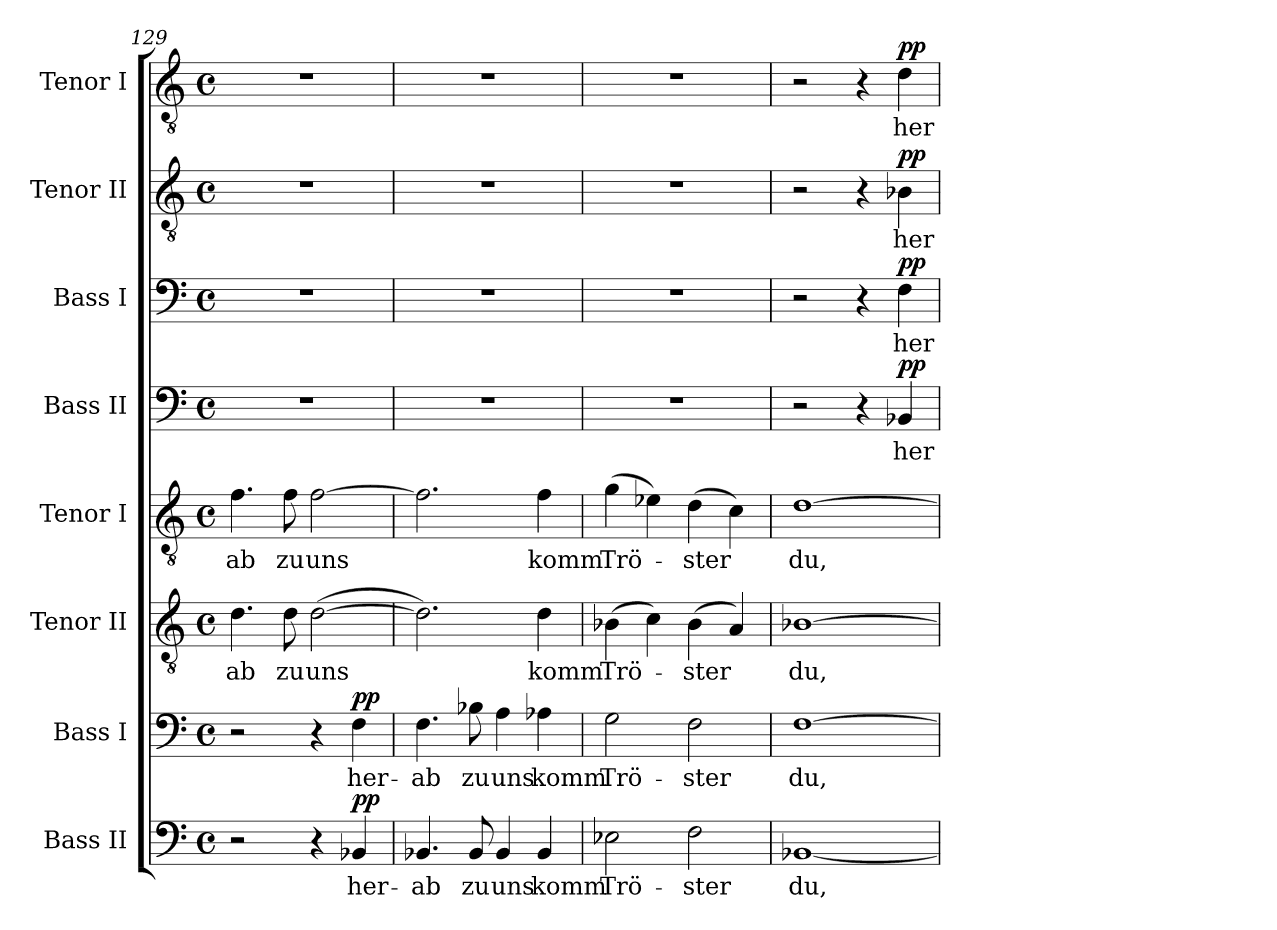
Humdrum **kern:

**kern	**text	**dynam	**kern	**text	**dynam	**kern	**text	**kern	**text	**kern	**text	**dynam	**kern	**text	**dynam	**kern	**text	**dynam	**kern	**text	**dynam
*part8	*part8	*part8	*part7	*part7	*part7	*part6	*part6	*part5	*part5	*part4	*part4	*part4	*part3	*part3	*part3	*part2	*part2	*part2	*part1	*part1	*part1
*staff8	*staff8	*staff8	*staff7	*staff7	*staff7	*staff6	*staff6	*staff5	*staff5	*staff4	*staff4	*staff4	*staff3	*staff3	*staff3	*staff2	*staff2	*staff2	*staff1	*staff1	*staff1
*I"Bass II	*	*	*I"Bass I	*	*	*I"Tenor II	*	*I"Tenor I	*	*I"Bass II	*	*	*I"Bass I	*	*	*I"Tenor II	*	*	*I"Tenor I	*	*
*I'B.	*	*	*I'B.	*	*	*I'T.	*	*I'T.	*	*I'B.	*	*	*I'B.	*	*	*I'T.	*	*	*I'T.	*	*
*clefF4	*	*	*clefF4	*	*	*clefGv2	*	*clefGv2	*	*clefF4	*	*	*clefF4	*	*	*clefGv2	*	*	*clefGv2	*	*
*	*	*	*	*	*	*ITrd7c12	*	*ITrd7c12	*	*	*	*	*	*	*	*ITrd7c12	*	*	*ITrd7c12	*	*
*k[]	*	*	*k[]	*	*	*k[]	*	*k[]	*	*k[]	*	*	*k[]	*	*	*k[]	*	*	*k[]	*	*
*C:	*	*	*C:	*	*	*C:	*	*C:	*	*C:	*	*	*C:	*	*	*C:	*	*	*C:	*	*
*M4/4	*	*	*M4/4	*	*	*M4/4	*	*M4/4	*	*M4/4	*	*	*M4/4	*	*	*M4/4	*	*	*M4/4	*	*
*met(c)	*	*	*met(c)	*	*	*met(c)	*	*met(c)	*	*met(c)	*	*	*met(c)	*	*	*met(c)	*	*	*met(c)	*	*
=129	=129	=129	=129	=129	=129	=129	=129	=129	=129	=129	=129	=129	=129	=129	=129	=129	=129	=129	=129	=129	=129
!	!	!	!	!	!	!	!LO:LY:b:color=#000000	!	!	!	!	!	!	!	!	!	!	!	!	!	!
!	!	!	!	!	!	!	!	!	!LO:LY:b:color=#000000	!	!	!	!	!	!	!	!	!	!	!	!
2r	.	.	2r	.	.	4.Di\	-ab	4.Fi\	-ab	1r	.	.	1r	.	.	1r	.	.	1r	.	.
!	!	!	!	!	!	!	!LO:LY:b:color=#000000	!	!	!	!	!	!	!	!	!	!	!	!	!	!
!	!	!	!	!	!	!	!	!	!LO:LY:b:color=#000000	!	!	!	!	!	!	!	!	!	!	!	!
.	.	.	.	.	.	8Di\	zu	8Fi\	zu	.	.	.	.	.	.	.	.	.	.	.	.
!	!	!	!	!	!	!	!LO:LY:b:color=#000000	!	!	!	!	!	!	!	!	!	!	!	!	!	!
!	!	!	!	!	!	!	!	!	!LO:LY:b:color=#000000	!	!	!	!	!	!	!	!	!	!	!	!
4r	.	.	4r	.	.	([2Di\	uns	[2Fi\	uns	.	.	.	.	.	.	.	.	.	.	.	.
!	!LO:LY:b:color=#000000	!	!	!	!	!	!	!	!	!	!	!	!	!	!	!	!	!	!	!	!
!	!	!	!	!LO:LY:b:color=#000000	!	!	!	!	!	!	!	!	!	!	!	!	!	!	!	!	!
4BB-Xi/	her-	pp	4Fi\	her-	pp	.	.	.	.	.	.	.	.	.	.	.	.	.	.	.	.
=130	=130	=130	=130	=130	=130	=130	=130	=130	=130	=130	=130	=130	=130	=130	=130	=130	=130	=130	=130	=130	=130
!	!LO:LY:b:color=#000000	!	!	!	!	!	!	!	!	!	!	!	!	!	!	!	!	!	!	!	!
!	!	!	!	!LO:LY:b:color=#000000	!	!	!	!	!	!	!	!	!	!	!	!	!	!	!	!	!
4.BB-Xi/	-ab	.	4.Fi\	-ab	.	2.Di\])	.	2.Fi\]	.	1r	.	.	1r	.	.	1r	.	.	1r	.	.
!	!LO:LY:b:color=#000000	!	!	!	!	!	!	!	!	!	!	!	!	!	!	!	!	!	!	!	!
!	!	!	!	!LO:LY:b:color=#000000	!	!	!	!	!	!	!	!	!	!	!	!	!	!	!	!	!
8BB-i/	zu	.	8B-Xi\	zu	.	.	.	.	.	.	.	.	.	.	.	.	.	.	.	.	.
!	!LO:LY:b:color=#000000	!	!	!	!	!	!	!	!	!	!	!	!	!	!	!	!	!	!	!	!
!	!	!	!	!LO:LY:b:color=#000000	!	!	!	!	!	!	!	!	!	!	!	!	!	!	!	!	!
4BB-i/	uns	.	4Ai\	uns	.	.	.	.	.	.	.	.	.	.	.	.	.	.	.	.	.
!	!LO:LY:b:color=#000000	!	!	!	!	!	!	!	!	!	!	!	!	!	!	!	!	!	!	!	!
!	!	!	!	!LO:LY:b:color=#000000	!	!	!	!	!	!	!	!	!	!	!	!	!	!	!	!	!
!	!	!	!	!	!	!	!LO:LY:b:color=#000000	!	!	!	!	!	!	!	!	!	!	!	!	!	!
!	!	!	!	!	!	!	!	!	!LO:LY:b:color=#000000	!	!	!	!	!	!	!	!	!	!	!	!
4BB-i/	komm	.	4A-Xi\	komm	.	4Di\	komm	4Fi\	komm	.	.	.	.	.	.	.	.	.	.	.	.
!!LO:PB:g=z
=131	=131	=131	=131	=131	=131	=131	=131	=131	=131	=131	=131	=131	=131	=131	=131	=131	=131	=131	=131	=131	=131
!	!LO:LY:b:color=#000000	!	!	!	!	!	!	!	!	!	!	!	!	!	!	!	!	!	!	!	!
!	!	!	!	!LO:LY:b:color=#000000	!	!	!	!	!	!	!	!	!	!	!	!	!	!	!	!	!
!	!	!	!	!	!	!	!LO:LY:b:color=#000000	!	!	!	!	!	!	!	!	!	!	!	!	!	!
!	!	!	!	!	!	!	!	!	!LO:LY:b:color=#000000	!	!	!	!	!	!	!	!	!	!	!	!
2E-Xi\	Trö-	.	2Gi\	Trö-	.	(4BB-Xi\	Trö-	(4Gi\	Trö-	1r	.	.	1r	.	.	1r	.	.	1r	.	.
.	.	.	.	.	.	4Ci\)	.	4E-Xi\)	.	.	.	.	.	.	.	.	.	.	.	.	.
!	!LO:LY:b:color=#000000	!	!	!	!	!	!	!	!	!	!	!	!	!	!	!	!	!	!	!	!
!	!	!	!	!LO:LY:b:color=#000000	!	!	!	!	!	!	!	!	!	!	!	!	!	!	!	!	!
!	!	!	!	!	!	!	!LO:LY:b:color=#000000	!	!	!	!	!	!	!	!	!	!	!	!	!	!
!	!	!	!	!	!	!	!	!	!LO:LY:b:color=#000000	!	!	!	!	!	!	!	!	!	!	!	!
2Fi\	-ster	.	2Fi\	-ster	.	(4BB-i\	-ster	(4Di\	-ster	.	.	.	.	.	.	.	.	.	.	.	.
.	.	.	.	.	.	4AAi/)	.	4Ci\)	.	.	.	.	.	.	.	.	.	.	.	.	.
=132	=132	=132	=132	=132	=132	=132	=132	=132	=132	=132	=132	=132	=132	=132	=132	=132	=132	=132	=132	=132	=132
!	!LO:LY:b:color=#000000	!	!	!	!	!	!	!	!	!	!	!	!	!	!	!	!	!	!	!	!
!	!	!	!	!LO:LY:b:color=#000000	!	!	!	!	!	!	!	!	!	!	!	!	!	!	!	!	!
!	!	!	!	!	!	!	!LO:LY:b:color=#000000	!	!	!	!	!	!	!	!	!	!	!	!	!	!
!	!	!	!	!	!	!	!	!	!LO:LY:b:color=#000000	!	!	!	!	!	!	!	!	!	!	!	!
[1BB-Xi	du,	.	[1Fi	du,	.	[1BB-Xi	du,	[1Di	du,	2r	.	.	2r	.	.	2r	.	.	2r	.	.
.	.	.	.	.	.	.	.	.	.	4r	.	.	4r	.	.	4r	.	.	4r	.	.
!	!	!	!	!	!	!	!	!	!	!	!LO:LY:b:color=#000000	!	!	!	!	!	!	!	!	!	!
!	!	!	!	!	!	!	!	!	!	!	!	!	!	!LO:LY:b:color=#000000	!	!	!	!	!	!	!
!	!	!	!	!	!	!	!	!	!	!	!	!	!	!	!	!	!LO:LY:b:color=#000000	!	!	!	!
!	!	!	!	!	!	!	!	!	!	!	!	!	!	!	!	!	!	!	!	!LO:LY:b:color=#000000	!
.	.	.	.	.	.	.	.	.	.	4BB-Xi/	her-	pp	4Fi\	her-	pp	4BB-Xi\	her-	pp	4Di\	her-	pp
=	=	=	=	=	=	=	=	=	=	=	=	=	=	=	=	=	=	=	=	=	=
*-	*-	*-	*-	*-	*-	*-	*-	*-	*-	*-	*-	*-	*-	*-	*-	*-	*-	*-	*-	*-	*-
